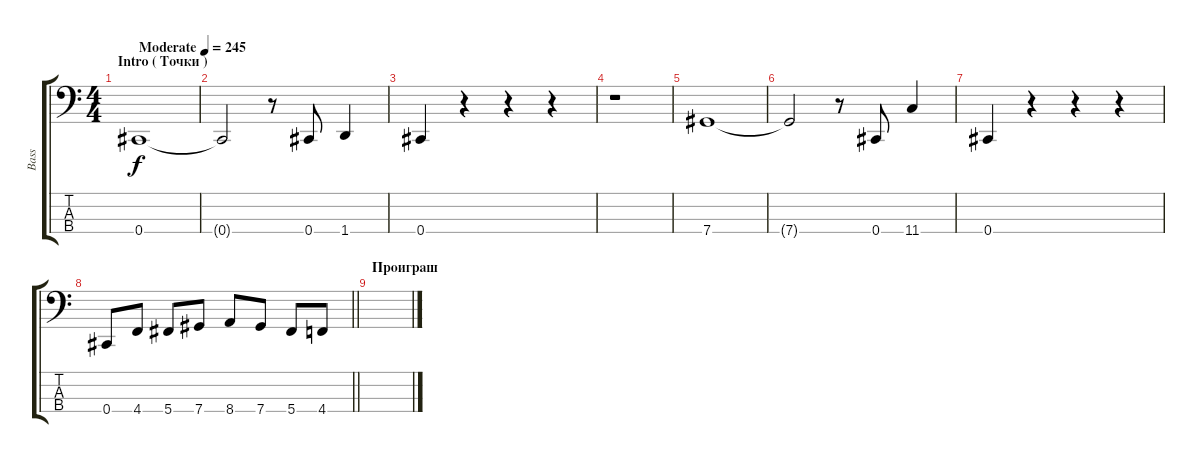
\track ("Bass" "Bass") {instrument electricbassfinger}
\staff {score tabs}
\tuning (E2 B1 Gb1 Db1) {hide}
\ts (4 4)
\section ("" "Intro ( Точки )")
\tempo (245 "Moderate")
\clef f4
\ks c
0.4.1{dy f instrument electricbassfinger} |
0.4{t}.2 r.8 0.4.8 1.4.4 |
0.4.4 r.4 r.4 r.4 |
r.1 |
7.4.1 |
7.4{t}.2 r.8 0.4.8 11.4.4 |
0.4.4 r.4 r.4 r.4 |
\barLineRight lightlight
0.4.8 4.4.8 5.4.8 7.4.8 8.4.8 7.4.8 5.4.8 4.4.8 |
\section ("" "Проиграш")
